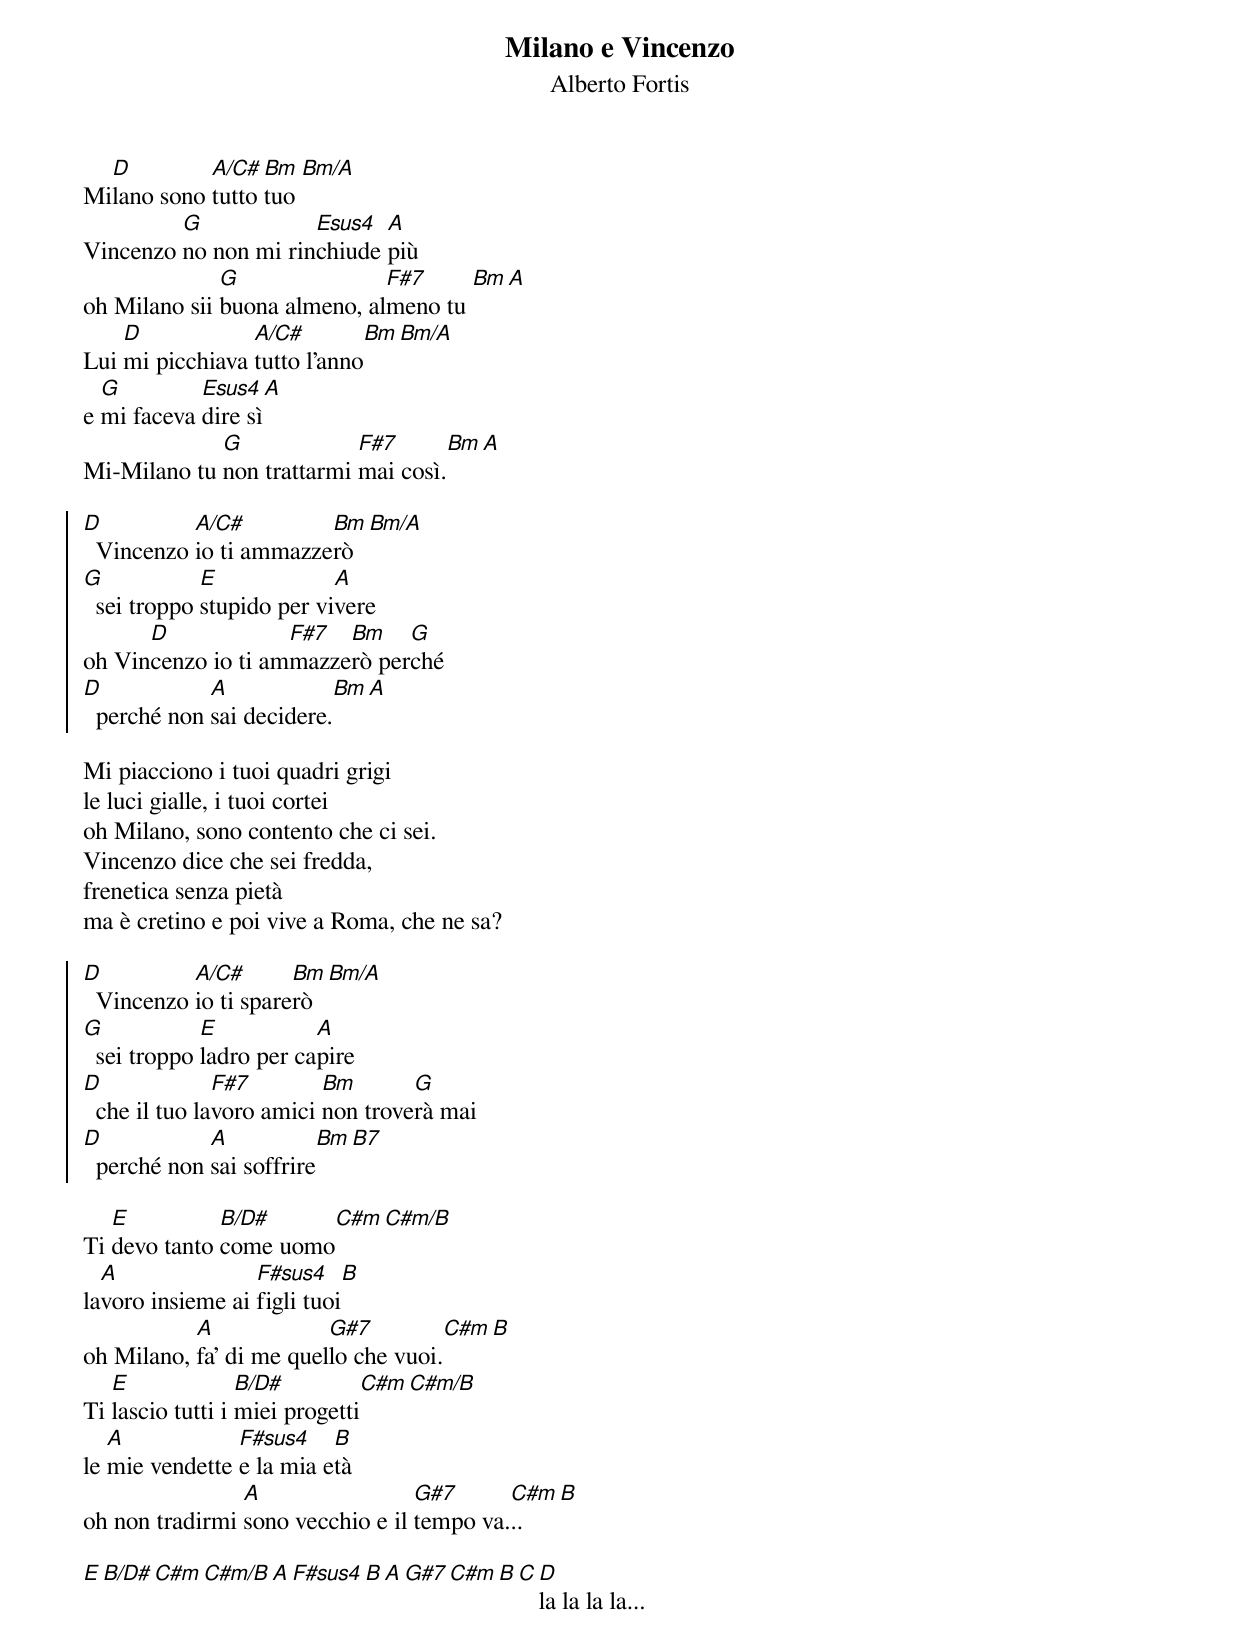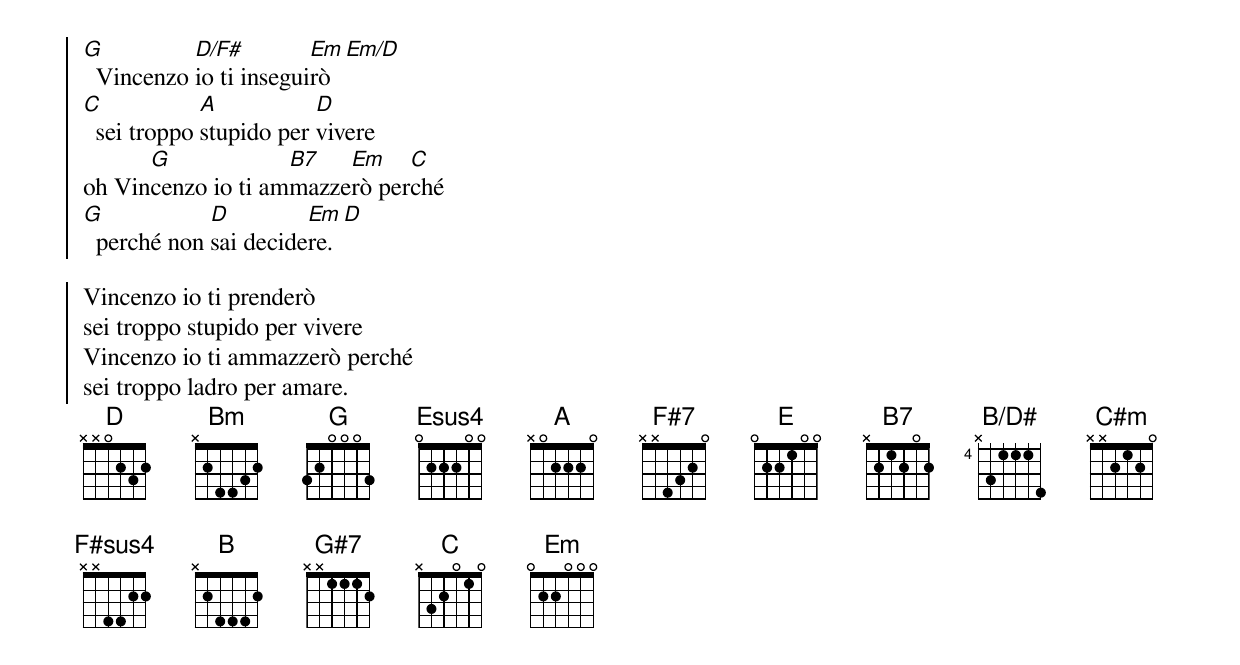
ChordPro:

{title: Milano e Vincenzo}
{subtitle: Alberto Fortis}
{define: B/D# base-fret 4 frets x 3 1 1 1 4}
Mi[D]lano sono [A/C#]tutto [Bm]tuo [Bm/A]
Vincenzo [G]no non mi rin[Esus4]chiude [A]più
oh Milano sii [G]buona almeno, al[F#7]meno tu [Bm][A]
Lui [D]mi picchiava [A/C#]tutto l'anno[Bm][Bm/A]
e [G]mi faceva [Esus4]dire sì[A]
Mi-Milano tu [G]non trattarmi [F#7]mai così.[Bm][A]

{soc}
[D]  Vincenzo [A/C#]io ti ammazze[Bm]rò[Bm/A]
[G]  sei troppo [E]stupido per vi[A]vere
oh Vin[D]cenzo io ti am[F#7]mazze[Bm]rò per[G]ché
[D]  perché non [A]sai decidere.[Bm][A]
{eoc}

Mi piacciono i tuoi quadri grigi
le luci gialle, i tuoi cortei
oh Milano, sono contento che ci sei.
Vincenzo dice che sei fredda,
frenetica senza pietà
ma è cretino e poi vive a Roma, che ne sa?

{soc}
[D]  Vincenzo [A/C#]io ti spare[Bm]rò[Bm/A]
[G]  sei troppo [E]ladro per ca[A]pire
[D]  che il tuo la[F#7]voro amici [Bm]non trove[G]rà mai
[D]  perché non [A]sai soffrire[Bm][B7]
{eoc}

Ti [E]devo tanto [B/D#]come uomo[C#m][C#m/B]
la[A]voro insieme ai [F#sus4]figli tuoi[B]
oh Milano, [A]fa' di me quel[G#7]lo che vuoi.[C#m][B]
Ti [E]lascio tutti i [B/D#]miei progetti[C#m][C#m/B]
le [A]mie vendette [F#sus4]e la mia e[B]tà
oh non tradirmi [A]sono vecchio e il [G#7]tempo va.[C#m]..[B]

[E][B/D#][C#m][C#m/B][A][F#sus4][B][A][G#7][C#m][B][C][D]la la la la...

{soc}
[G]  Vincenzo [D/F#]io ti insegui[Em]rò[Em/D]
[C]  sei troppo [A]stupido per [D]vivere
oh Vin[G]cenzo io ti am[B7]mazze[Em]rò per[C]ché
[G]  perché non [D]sai decide[Em]re.[D]
{eoc}

{soc}
Vincenzo io ti prenderò
sei troppo stupido per vivere
Vincenzo io ti ammazzerò perché
sei troppo ladro per amare.
{eoc}
